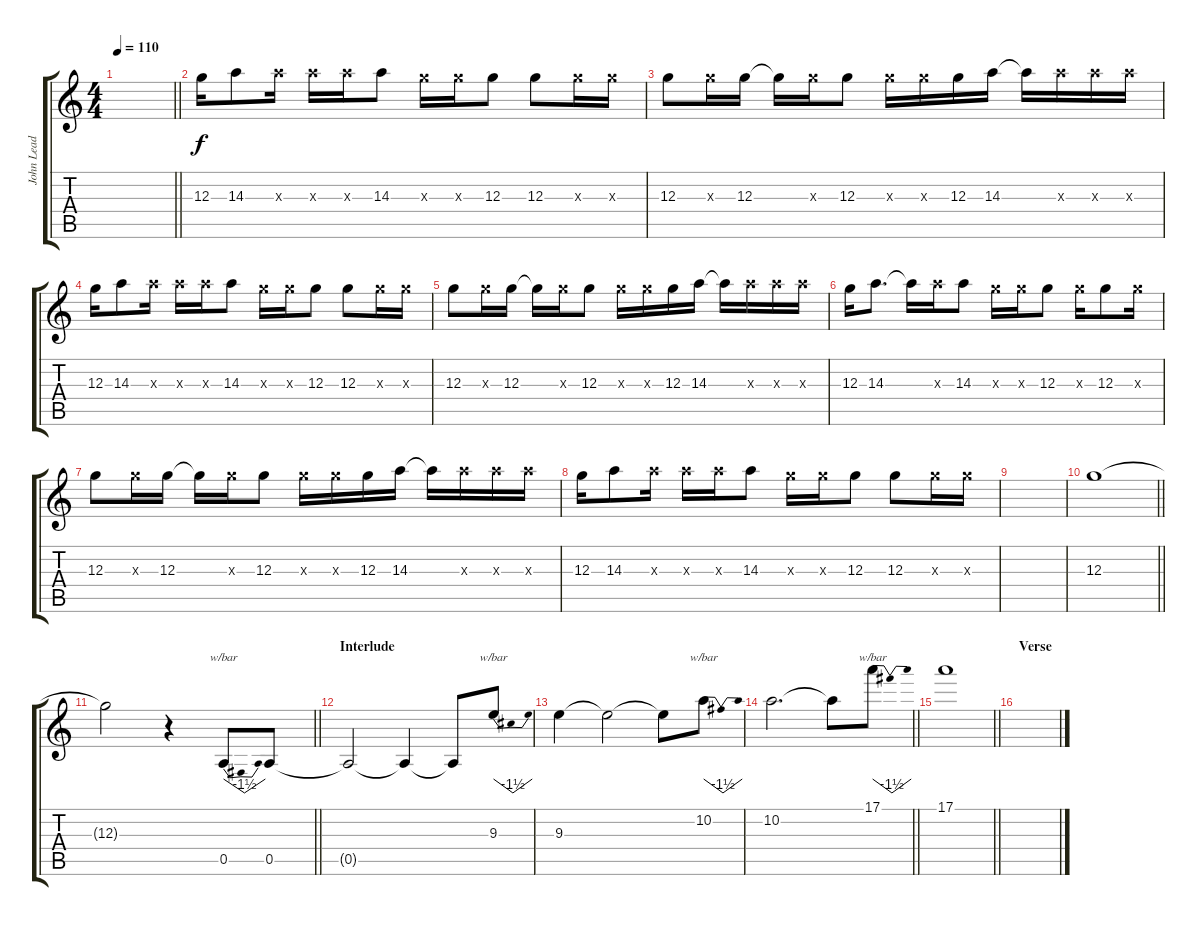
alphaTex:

\track ("John Lead" "John Lead") {instrument distortionguitar}
\staff {score tabs}
\tuning (E4 B3 G3 D3 A2 E2) {hide}
\ts (4 4)
\tempo 110
\clef g2
\barLineRight lightlight
\ks c
|
12.3.16{instrument acousticguitarsteel} 14.3.8 14.3{x}.16 14.3{x}.16 14.3{x}.16 14.3.8 12.3{x}.16 12.3{x}.16 12.3.8 12.3.8 12.3{x}.16 12.3{x}.16 |
12.3.8 12.3{x}.16 12.3.16 12.3{t}.16 12.3{x}.16 12.3.8 12.3{x}.16 12.3{x}.16 12.3.16 14.3.16 14.3{t}.16 14.3{x}.16 14.3{x}.16 14.3{x}.16 |
12.3.16 14.3.8 14.3{x}.16 14.3{x}.16 14.3{x}.16 14.3.8 12.3{x}.16 12.3{x}.16 12.3.8 12.3.8 12.3{x}.16 12.3{x}.16 |
12.3.8 12.3{x}.16 12.3.16 12.3{t}.16 12.3{x}.16 12.3.8 12.3{x}.16 12.3{x}.16 12.3.16 14.3.16 14.3{t}.16 14.3{x}.16 14.3{x}.16 14.3{x}.16 |
12.3.16 14.3.8{d} 14.3{t}.16 14.3{x}.16 14.3.8 12.3{x}.16 12.3{x}.16 12.3.8 12.3{x}.16 12.3.8 12.3{x}.16 |
12.3.8 12.3{x}.16 12.3.16 12.3{t}.16 12.3{x}.16 12.3.8 12.3{x}.16 12.3{x}.16 12.3.16 14.3.16 14.3{t}.16 14.3{x}.16 14.3{x}.16 14.3{x}.16 |
12.3.16 14.3.8 14.3{x}.16 14.3{x}.16 14.3{x}.16 14.3.8 12.3{x}.16 12.3{x}.16 12.3.8 12.3.8 12.3{x}.16 12.3{x}.16 |
|
\barLineRight lightlight
12.3.1{instrument distortionguitar} |
\barLineRight lightlight
12.3{t}.2 r.4 0.5.8{tbe (dip default 0 0 30 -6 60 0)} 0.5.8 |
\section ("" "Interlude")
0.5{t}.2 0.5{t}.4 0.5{t}.8 9.3.8{tbe (dip default 0 0 30 -6 60 0)} |
9.3.4 9.3{t}.2 9.3{t}.8 10.2.8{tbe (dip default 0 0 30 -6 60 0)} |
\barLineRight lightlight
10.2.2{d} 10.2{t}.8 17.1.8{tbe (dip default 0 0 30 -6 60 0)} |
\barLineRight lightlight
17.1.1 |
\section ("" "Verse")
